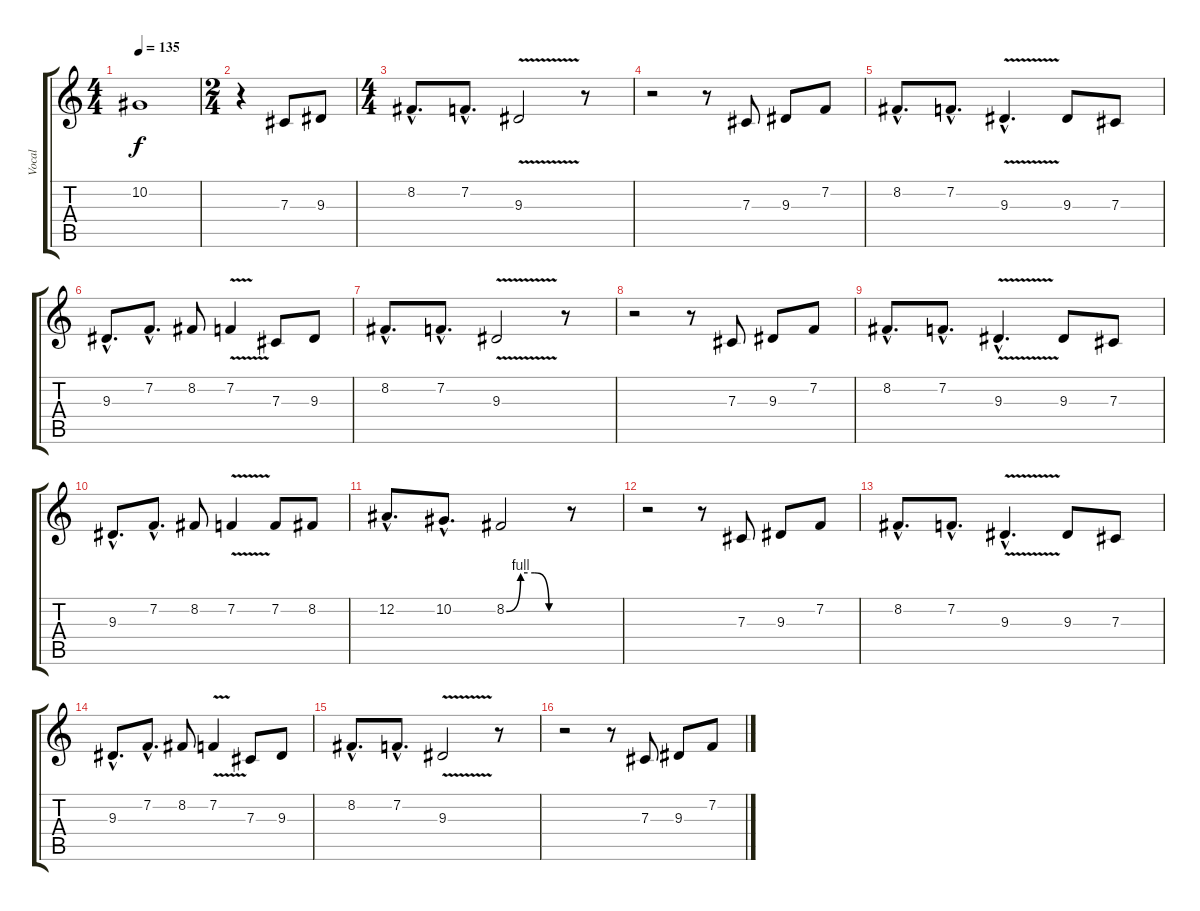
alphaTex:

\track ("Vocal" "Vocal") {instrument tenorsax}
\staff {score tabs}
\tuning (Eb4 Bb3 Gb3 Db3 Ab2 Eb2) {hide}
\ts (4 4)
\tempo 135
\clef g2
\ks c
10.2{t}.1{dy f} |
\ts (2 4)
r.4 7.3.8 9.3.8 |
\ts (4 4)
8.2{hac}.8{d} 7.2{hac}.8{d} 9.3{v}.2 r.8 |
r.2 r.8 7.3.8 9.3.8 7.2.8 |
8.2{hac}.8{d} 7.2{hac}.8{d} 9.3{v hac}.4{d} 9.3.8 7.3.8 |
9.3{hac}.8{d} 7.2{hac}.8{d} 8.2.8 7.2{v}.4 7.3.8 9.3.8 |
8.2{hac}.8{d} 7.2{hac}.8{d} 9.3{v}.2 r.8 |
r.2 r.8 7.3.8 9.3.8 7.2.8 |
8.2{hac}.8{d} 7.2{hac}.8{d} 9.3{v hac}.4{d} 9.3.8 7.3.8 |
9.3{hac}.8{d} 7.2{hac}.8{d} 8.2.8 7.2{v}.4 7.2.8 8.2.8 |
12.2{hac}.8{d} 10.2{hac}.8{d} 8.2{be (custom 0 0 15 4 30 4 45 0 60 0)}.2 r.8 |
r.2 r.8 7.3.8 9.3.8 7.2.8 |
8.2{hac}.8{d} 7.2{hac}.8{d} 9.3{v hac}.4{d} 9.3.8 7.3.8 |
9.3{hac}.8{d} 7.2{hac}.8{d} 8.2.8 7.2{v}.4 7.3.8 9.3.8 |
8.2{hac}.8{d} 7.2{hac}.8{d} 9.3{v}.2 r.8 |
r.2 r.8 7.3.8 9.3.8 7.2.8
